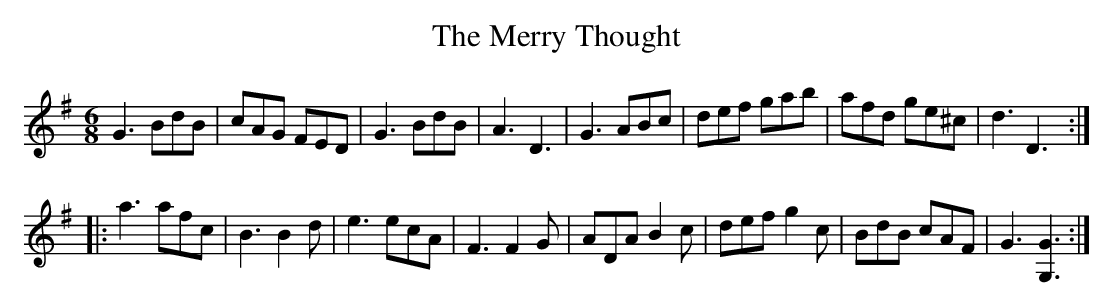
X:1
T:Merry Thought, The
M:6/8
L:1/8
K:G
G3 BdB | cAG FED | G3 BdB | A3 D3 | G3 ABc | def gab | afd ge^c | d3 D3 :|
|: a3 afc | B3 B2d | e3 ecA | F3 F2G | ADA B2c | def g2c | BdB cAF | G3 [G,3G3] :|
